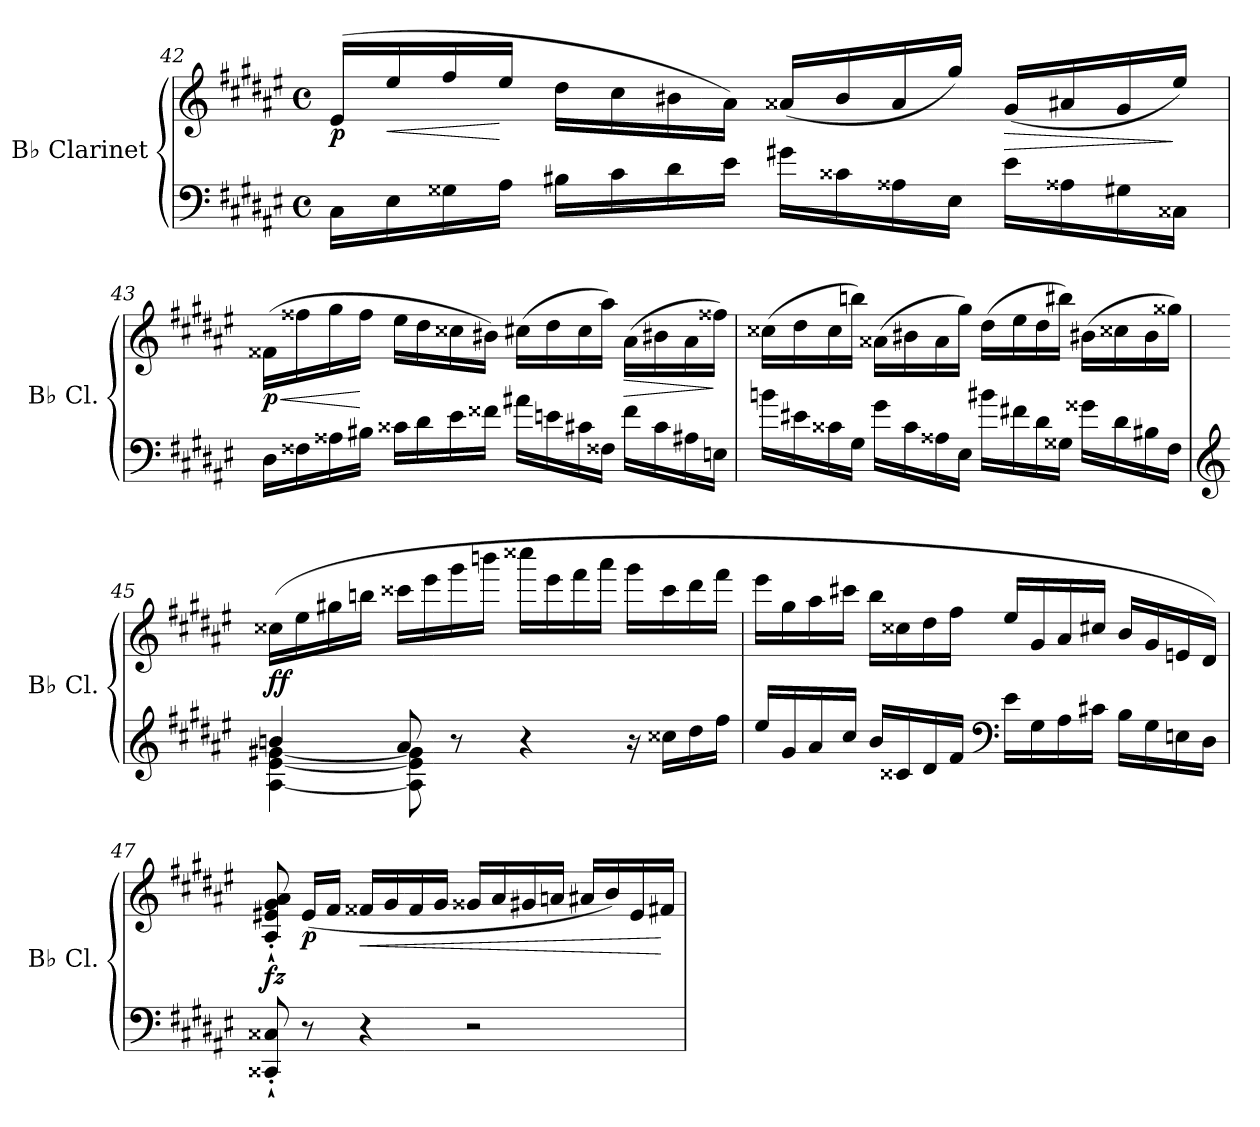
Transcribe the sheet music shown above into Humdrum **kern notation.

**kern	**kern	**dynam
*part1	*part1	*part1
*staff2	*staff1	*staff1/2
*I"B♭ Clarinet	*	*
*I'B♭ Cl.	*	*
!!LO:LB:g=z
*clefF4	*clefG2	*
*ITrd1c2	*ITrd1c2	*
*k[f#c#g#d#]	*k[f#c#g#d#]	*
*M4/4	*M4/4	*
*met(c)	*met(c)	*
=42	=42	=42
!	!	!LO:DY:b
16BB\LL	(>16d#/LL	p
!	!	!LO:HP:b
16D#\	16dd#/	<
16F##X\	16ee/	.
16G#\JJ	16dd#/JJ	[
!	!	!LO:DY:b
16A#X\LL	16cc#\LL	other-dynamics
16B\	16b\	.
16c#\	16a#X\	.
16d#\JJ	16g#\JJ)	.
16f#X\LL	(>16g##X/LL	.
16B#X\	16a#/	.
16G##X\	16g##/	.
16D#\JJ	16ff#/JJ)	.
!	!	!LO:HP:b
16d#\LL	(>16f#/LL	>
16G##X\	16g#X/	.
16F#X\	16f#/	.
16BB#X\JJ	16dd#/JJ)	]
!!LO:LB:g=z
=43	=43	=43
!	!	!LO:HP:b
!	!	!LO:DY:n=1:b
16C#\LL	(>16e#X\LL	< p
16E#X\	16ee#X\	.
16G##X\	16ff#\	.
16A#X\JJ	16ee#\JJ	[
!	!	!LO:DY:n=2:b
16B#X\LL	16dd#\LL	other-dynamics
16c#\	16cc#\	.
16d#\	16b#X\	.
16e#X\JJ	16a#X\JJ)	.
16g#X\LL	(>16bn\LL	.
16dn\	16cc#\	.
16Bn\	16b\	.
16E#X\JJ	16gg#\JJ)	.
!	!	!LO:HP:b
16e#\LL	(>16g#\LL	>
16B\	16a#X\	.
16G#X\	16g#\	.
16Dn\JJ	16ee#X\JJ)	]
!!LO:LB:g=z
=44	=44	=44
!	!	!LO:DY:b
16an\LL	(>16b#X\LL	other-dynamics
16d#X\	16cc#\	.
16B#X\	16b#\	.
16F#\JJ	16aan\JJ)	.
16f#\LL	(>16g##X\LL	.
16B#\	16a#X\	.
16G##X\	16g##\	.
16D#\JJ	16ff#\JJ)	.
16a#X\LL	(>16cc#\LL	.
16en\	16dd#\	.
16c#\	16cc#\	.
16F##X\JJ	16aa#X\JJ)	.
16f##X\LL	(>16a#X\LL	.
16c#\	16b#X\	.
16A#X\	16a#\	.
16E\JJ	16ff##X\JJ)	.
!!LO:PB:g=z
=45	=45	=45
*clefG2	*	*
*^	*	*
!	!	!	!LO:DY:b
4an/	[4G#\ [4d#\ [4f#X\	(>16b#X\LL	ff
.	.	16dd#\	.
.	.	16ff#X\	.
.	.	16aan\JJ	.
8g#/	8G#\] 8d#\] 8f#\]	16bb#X\LL	.
.	.	16ddd#\	.
8r	2ryy	16fff#\	.
.	.	16aaan\JJ	.
4r	.	16bbb#X\LL	.
.	.	16ddd#\	.
.	.	16eee\	.
.	.	16ggg#\JJ	.
16r	.	16fff#\LL	.
16b#X\LL	.	16bb#\	.
16cc#\	8ryy	16ccc#\	.
16ee\JJ	.	16eee\JJ	.
*v	*v	*	*
=46	=46	=46
!	!	!LO:DY:b
16dd#/LL	16ddd#\LL	other-dynamics
16f#/	16ff#\	.
16g#/	16gg#\	.
16b/JJ	16bbn\JJ	.
16a/LL	16aa\LL	.
16B#X/	16b#X\	.
16c#/	16cc#\	.
16e/JJ	16ee\JJ	.
*clefF4	*	*
16d#\LL	16dd#/LL	.
16F#\	16f#/	.
16G#\	16g#/	.
16Bn\JJ	16bn/JJ	.
16A\LL	16a/LL	.
16F#\	16f#/	.
16Dn\	16dn/	.
16C#\JJ	16c#/JJ)	.
!!LO:LB:g=z
=47	=47	=47
!	!	!LO:DY:b
8BBB#X/'` 8BB#X/'`	8G#/'` 8d#X/'` 8f#/'` 8g#/'`	fz
!	!	!LO:DY:b
8r	(<16d#/LL	p
.	16e/JJ	.
!	!	!LO:HP:b
4r	16e#X/LL	<
.	16f#/	.
.	16e#/	.
.	16f#/JJ	.
2r	16f##X/LL	.
.	16g#/	.
.	16f#X/	.
.	16gn/JJ	.
.	16g#X/LL	.
.	16a/)	.
.	16d#/	.
.	16en/JJ	[
=	=	=
*-	*-	*-
